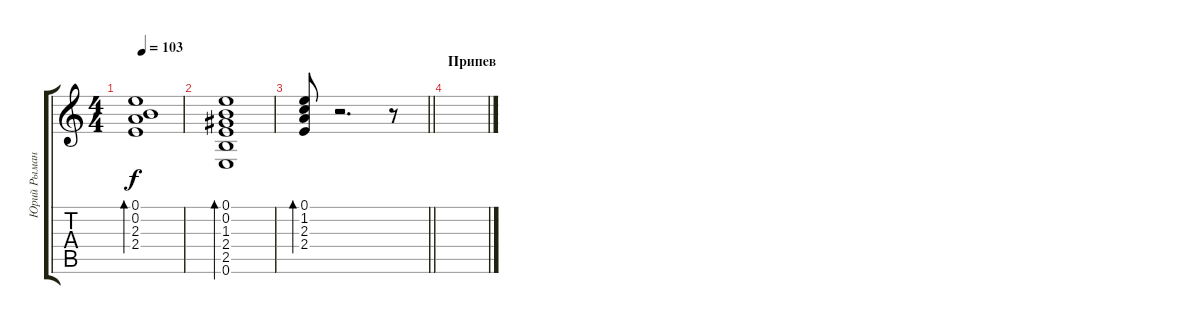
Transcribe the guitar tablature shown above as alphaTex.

\track ("Юрий Рыманов (электро-гитара 2)" "Юрий Рыман") {instrument electricguitarjazz}
\staff {score tabs}
\tuning (E4 B3 G3 D3 A2 E2) {hide}
\ts (4 4)
\tempo 103
\clef g2
\ks c
(0.1 0.2 2.3 2.4).1{bd 120 dy f} |
(0.1 0.2 1.3 2.4 2.5 0.6).1{bd 120} |
\barLineRight lightlight
(0.1 1.2 2.3 2.4).8{bd 120} r.2{d} r.8 |
\section ("" "Припев")
